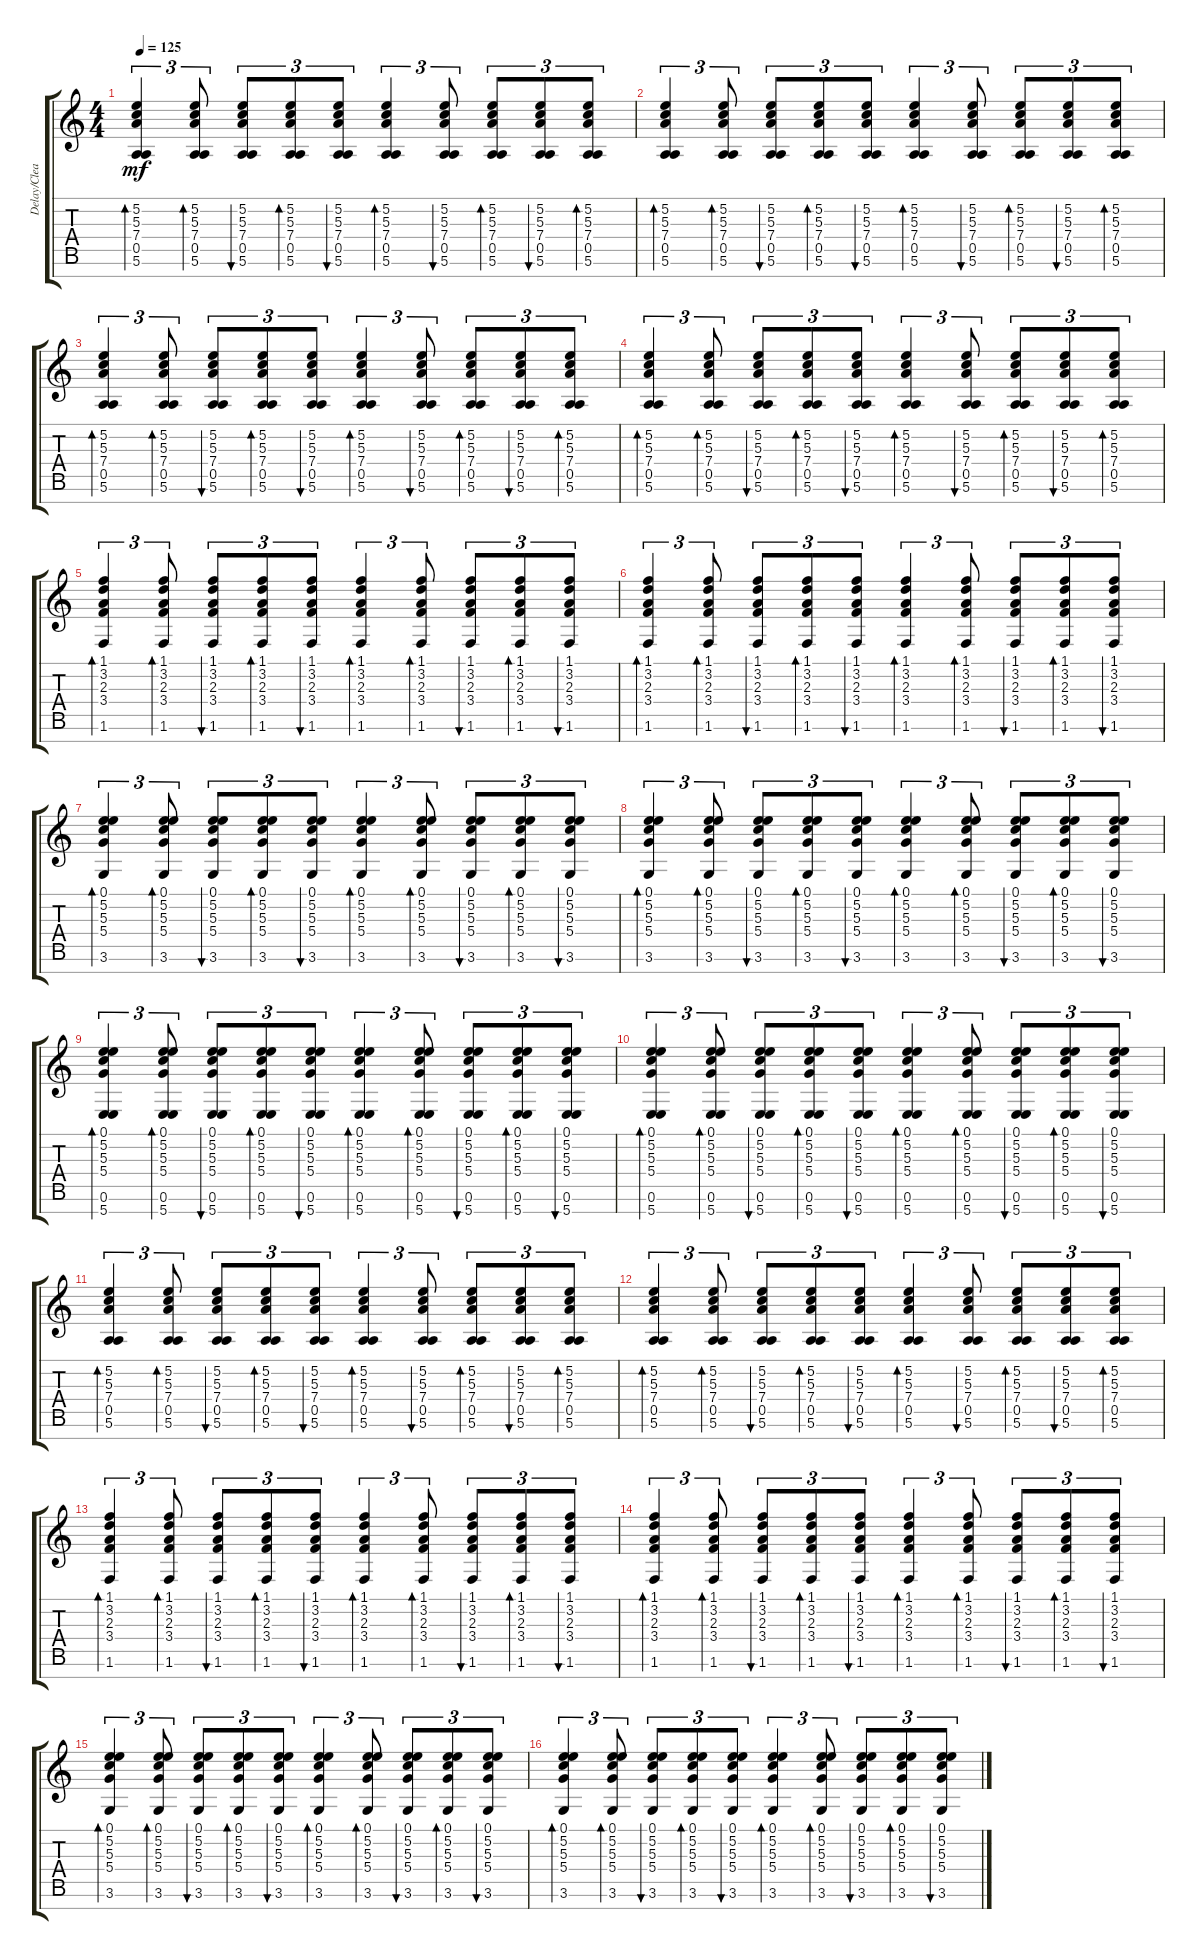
\track ("Delay/Clean Guitar" "Delay/Clea") {instrument electricguitarclean}
\staff {score tabs}
\tuning (E4 B3 G3 D3 A2 E2 B1) {hide}
\ts (4 4)
\tempo 125
\clef g2
\ks c
(5.2 5.3 7.4 0.5 5.6).4{tu (3 2) bd 60 dy mf} (5.2 5.3 7.4 0.5 5.6).8{tu (3 2) bd 60} (5.2 5.3 7.4 0.5 5.6).8{tu (3 2) bu 60} (5.2 5.3 7.4 0.5 5.6).8{tu (3 2) bd 60} (5.2 5.3 7.4 0.5 5.6).8{tu (3 2) bu 60} (5.2 5.3 7.4 0.5 5.6).4{tu (3 2) bd 60} (5.2 5.3 7.4 0.5 5.6).8{tu (3 2) bu 60} (5.2 5.3 7.4 0.5 5.6).8{tu (3 2) bd 60} (5.2 5.3 7.4 0.5 5.6).8{tu (3 2) bu 60} (5.2 5.3 7.4 0.5 5.6).8{tu (3 2) bd 60} |
(5.2 5.3 7.4 0.5 5.6).4{tu (3 2) bd 60} (5.2 5.3 7.4 0.5 5.6).8{tu (3 2) bd 60} (5.2 5.3 7.4 0.5 5.6).8{tu (3 2) bu 60} (5.2 5.3 7.4 0.5 5.6).8{tu (3 2) bd 60} (5.2 5.3 7.4 0.5 5.6).8{tu (3 2) bu 60} (5.2 5.3 7.4 0.5 5.6).4{tu (3 2) bd 60} (5.2 5.3 7.4 0.5 5.6).8{tu (3 2) bu 60} (5.2 5.3 7.4 0.5 5.6).8{tu (3 2) bd 60} (5.2 5.3 7.4 0.5 5.6).8{tu (3 2) bu 60} (5.2 5.3 7.4 0.5 5.6).8{tu (3 2) bd 60} |
(5.2 5.3 7.4 0.5 5.6).4{tu (3 2) bd 60} (5.2 5.3 7.4 0.5 5.6).8{tu (3 2) bd 60} (5.2 5.3 7.4 0.5 5.6).8{tu (3 2) bu 60} (5.2 5.3 7.4 0.5 5.6).8{tu (3 2) bd 60} (5.2 5.3 7.4 0.5 5.6).8{tu (3 2) bu 60} (5.2 5.3 7.4 0.5 5.6).4{tu (3 2) bd 60} (5.2 5.3 7.4 0.5 5.6).8{tu (3 2) bu 60} (5.2 5.3 7.4 0.5 5.6).8{tu (3 2) bd 60} (5.2 5.3 7.4 0.5 5.6).8{tu (3 2) bu 60} (5.2 5.3 7.4 0.5 5.6).8{tu (3 2) bd 60} |
(5.2 5.3 7.4 0.5 5.6).4{tu (3 2) bd 60} (5.2 5.3 7.4 0.5 5.6).8{tu (3 2) bd 60} (5.2 5.3 7.4 0.5 5.6).8{tu (3 2) bu 60} (5.2 5.3 7.4 0.5 5.6).8{tu (3 2) bd 60} (5.2 5.3 7.4 0.5 5.6).8{tu (3 2) bu 60} (5.2 5.3 7.4 0.5 5.6).4{tu (3 2) bd 60} (5.2 5.3 7.4 0.5 5.6).8{tu (3 2) bu 60} (5.2 5.3 7.4 0.5 5.6).8{tu (3 2) bd 60} (5.2 5.3 7.4 0.5 5.6).8{tu (3 2) bu 60} (5.2 5.3 7.4 0.5 5.6).8{tu (3 2) bd 60} |
(1.1 3.2 2.3 3.4 1.6).4{tu (3 2) bd 60} (1.1 3.2 2.3 3.4 1.6).8{tu (3 2) bd 60} (1.1 3.2 2.3 3.4 1.6).8{tu (3 2) bu 60} (1.1 3.2 2.3 3.4 1.6).8{tu (3 2) bd 60} (1.1 3.2 2.3 3.4 1.6).8{tu (3 2) bu 60} (1.1 3.2 2.3 3.4 1.6).4{tu (3 2) bd 60} (1.1 3.2 2.3 3.4 1.6).8{tu (3 2) bd 60} (1.1 3.2 2.3 3.4 1.6).8{tu (3 2) bu 60} (1.1 3.2 2.3 3.4 1.6).8{tu (3 2) bd 60} (1.1 3.2 2.3 3.4 1.6).8{tu (3 2) bu 60} |
(1.1 3.2 2.3 3.4 1.6).4{tu (3 2) bd 60} (1.1 3.2 2.3 3.4 1.6).8{tu (3 2) bd 60} (1.1 3.2 2.3 3.4 1.6).8{tu (3 2) bu 60} (1.1 3.2 2.3 3.4 1.6).8{tu (3 2) bd 60} (1.1 3.2 2.3 3.4 1.6).8{tu (3 2) bu 60} (1.1 3.2 2.3 3.4 1.6).4{tu (3 2) bd 60} (1.1 3.2 2.3 3.4 1.6).8{tu (3 2) bd 60} (1.1 3.2 2.3 3.4 1.6).8{tu (3 2) bu 60} (1.1 3.2 2.3 3.4 1.6).8{tu (3 2) bd 60} (1.1 3.2 2.3 3.4 1.6).8{tu (3 2) bu 60} |
(0.1 5.2 5.3 5.4 3.6).4{tu (3 2) bd 60} (0.1 5.2 5.3 5.4 3.6).8{tu (3 2) bd 60} (0.1 5.2 5.3 5.4 3.6).8{tu (3 2) bu 60} (0.1 5.2 5.3 5.4 3.6).8{tu (3 2) bd 60} (0.1 5.2 5.3 5.4 3.6).8{tu (3 2) bu 60} (0.1 5.2 5.3 5.4 3.6).4{tu (3 2) bd 60} (0.1 5.2 5.3 5.4 3.6).8{tu (3 2) bd 60} (0.1 5.2 5.3 5.4 3.6).8{tu (3 2) bu 60} (0.1 5.2 5.3 5.4 3.6).8{tu (3 2) bd 60} (0.1 5.2 5.3 5.4 3.6).8{tu (3 2) bu 60} |
(0.1 5.2 5.3 5.4 3.6).4{tu (3 2) bd 60} (0.1 5.2 5.3 5.4 3.6).8{tu (3 2) bd 60} (0.1 5.2 5.3 5.4 3.6).8{tu (3 2) bu 60} (0.1 5.2 5.3 5.4 3.6).8{tu (3 2) bd 60} (0.1 5.2 5.3 5.4 3.6).8{tu (3 2) bu 60} (0.1 5.2 5.3 5.4 3.6).4{tu (3 2) bd 60} (0.1 5.2 5.3 5.4 3.6).8{tu (3 2) bd 60} (0.1 5.2 5.3 5.4 3.6).8{tu (3 2) bu 60} (0.1 5.2 5.3 5.4 3.6).8{tu (3 2) bd 60} (0.1 5.2 5.3 5.4 3.6).8{tu (3 2) bu 60} |
(0.1 5.2 5.3 5.4 0.6 5.7).4{tu (3 2) bd 60} (0.1 5.2 5.3 5.4 0.6 5.7).8{tu (3 2) bd 60} (0.1 5.2 5.3 5.4 0.6 5.7).8{tu (3 2) bu 60} (0.1 5.2 5.3 5.4 0.6 5.7).8{tu (3 2) bd 60} (0.1 5.2 5.3 5.4 0.6 5.7).8{tu (3 2) bu 60} (0.1 5.2 5.3 5.4 0.6 5.7).4{tu (3 2) bd 60} (0.1 5.2 5.3 5.4 0.6 5.7).8{tu (3 2) bd 60} (0.1 5.2 5.3 5.4 0.6 5.7).8{tu (3 2) bu 60} (0.1 5.2 5.3 5.4 0.6 5.7).8{tu (3 2) bd 60} (0.1 5.2 5.3 5.4 0.6 5.7).8{tu (3 2) bu 60} |
(0.1 5.2 5.3 5.4 0.6 5.7).4{tu (3 2) bd 60} (0.1 5.2 5.3 5.4 0.6 5.7).8{tu (3 2) bd 60} (0.1 5.2 5.3 5.4 0.6 5.7).8{tu (3 2) bu 60} (0.1 5.2 5.3 5.4 0.6 5.7).8{tu (3 2) bd 60} (0.1 5.2 5.3 5.4 0.6 5.7).8{tu (3 2) bu 60} (0.1 5.2 5.3 5.4 0.6 5.7).4{tu (3 2) bd 60} (0.1 5.2 5.3 5.4 0.6 5.7).8{tu (3 2) bd 60} (0.1 5.2 5.3 5.4 0.6 5.7).8{tu (3 2) bu 60} (0.1 5.2 5.3 5.4 0.6 5.7).8{tu (3 2) bd 60} (0.1 5.2 5.3 5.4 0.6 5.7).8{tu (3 2) bu 60} |
(5.2 5.3 7.4 0.5 5.6).4{tu (3 2) bd 60} (5.2 5.3 7.4 0.5 5.6).8{tu (3 2) bd 60} (5.2 5.3 7.4 0.5 5.6).8{tu (3 2) bu 60} (5.2 5.3 7.4 0.5 5.6).8{tu (3 2) bd 60} (5.2 5.3 7.4 0.5 5.6).8{tu (3 2) bu 60} (5.2 5.3 7.4 0.5 5.6).4{tu (3 2) bd 60} (5.2 5.3 7.4 0.5 5.6).8{tu (3 2) bu 60} (5.2 5.3 7.4 0.5 5.6).8{tu (3 2) bd 60} (5.2 5.3 7.4 0.5 5.6).8{tu (3 2) bu 60} (5.2 5.3 7.4 0.5 5.6).8{tu (3 2) bd 60} |
(5.2 5.3 7.4 0.5 5.6).4{tu (3 2) bd 60} (5.2 5.3 7.4 0.5 5.6).8{tu (3 2) bd 60} (5.2 5.3 7.4 0.5 5.6).8{tu (3 2) bu 60} (5.2 5.3 7.4 0.5 5.6).8{tu (3 2) bd 60} (5.2 5.3 7.4 0.5 5.6).8{tu (3 2) bu 60} (5.2 5.3 7.4 0.5 5.6).4{tu (3 2) bd 60} (5.2 5.3 7.4 0.5 5.6).8{tu (3 2) bu 60} (5.2 5.3 7.4 0.5 5.6).8{tu (3 2) bd 60} (5.2 5.3 7.4 0.5 5.6).8{tu (3 2) bu 60} (5.2 5.3 7.4 0.5 5.6).8{tu (3 2) bd 60} |
(1.1 3.2 2.3 3.4 1.6).4{tu (3 2) bd 60} (1.1 3.2 2.3 3.4 1.6).8{tu (3 2) bd 60} (1.1 3.2 2.3 3.4 1.6).8{tu (3 2) bu 60} (1.1 3.2 2.3 3.4 1.6).8{tu (3 2) bd 60} (1.1 3.2 2.3 3.4 1.6).8{tu (3 2) bu 60} (1.1 3.2 2.3 3.4 1.6).4{tu (3 2) bd 60} (1.1 3.2 2.3 3.4 1.6).8{tu (3 2) bd 60} (1.1 3.2 2.3 3.4 1.6).8{tu (3 2) bu 60} (1.1 3.2 2.3 3.4 1.6).8{tu (3 2) bd 60} (1.1 3.2 2.3 3.4 1.6).8{tu (3 2) bu 60} |
(1.1 3.2 2.3 3.4 1.6).4{tu (3 2) bd 60} (1.1 3.2 2.3 3.4 1.6).8{tu (3 2) bd 60} (1.1 3.2 2.3 3.4 1.6).8{tu (3 2) bu 60} (1.1 3.2 2.3 3.4 1.6).8{tu (3 2) bd 60} (1.1 3.2 2.3 3.4 1.6).8{tu (3 2) bu 60} (1.1 3.2 2.3 3.4 1.6).4{tu (3 2) bd 60} (1.1 3.2 2.3 3.4 1.6).8{tu (3 2) bd 60} (1.1 3.2 2.3 3.4 1.6).8{tu (3 2) bu 60} (1.1 3.2 2.3 3.4 1.6).8{tu (3 2) bd 60} (1.1 3.2 2.3 3.4 1.6).8{tu (3 2) bu 60} |
(0.1 5.2 5.3 5.4 3.6).4{tu (3 2) bd 60} (0.1 5.2 5.3 5.4 3.6).8{tu (3 2) bd 60} (0.1 5.2 5.3 5.4 3.6).8{tu (3 2) bu 60} (0.1 5.2 5.3 5.4 3.6).8{tu (3 2) bd 60} (0.1 5.2 5.3 5.4 3.6).8{tu (3 2) bu 60} (0.1 5.2 5.3 5.4 3.6).4{tu (3 2) bd 60} (0.1 5.2 5.3 5.4 3.6).8{tu (3 2) bd 60} (0.1 5.2 5.3 5.4 3.6).8{tu (3 2) bu 60} (0.1 5.2 5.3 5.4 3.6).8{tu (3 2) bd 60} (0.1 5.2 5.3 5.4 3.6).8{tu (3 2) bu 60} |
(0.1 5.2 5.3 5.4 3.6).4{tu (3 2) bd 60} (0.1 5.2 5.3 5.4 3.6).8{tu (3 2) bd 60} (0.1 5.2 5.3 5.4 3.6).8{tu (3 2) bu 60} (0.1 5.2 5.3 5.4 3.6).8{tu (3 2) bd 60} (0.1 5.2 5.3 5.4 3.6).8{tu (3 2) bu 60} (0.1 5.2 5.3 5.4 3.6).4{tu (3 2) bd 60} (0.1 5.2 5.3 5.4 3.6).8{tu (3 2) bd 60} (0.1 5.2 5.3 5.4 3.6).8{tu (3 2) bu 60} (0.1 5.2 5.3 5.4 3.6).8{tu (3 2) bd 60} (0.1 5.2 5.3 5.4 3.6).8{tu (3 2) bu 60}
